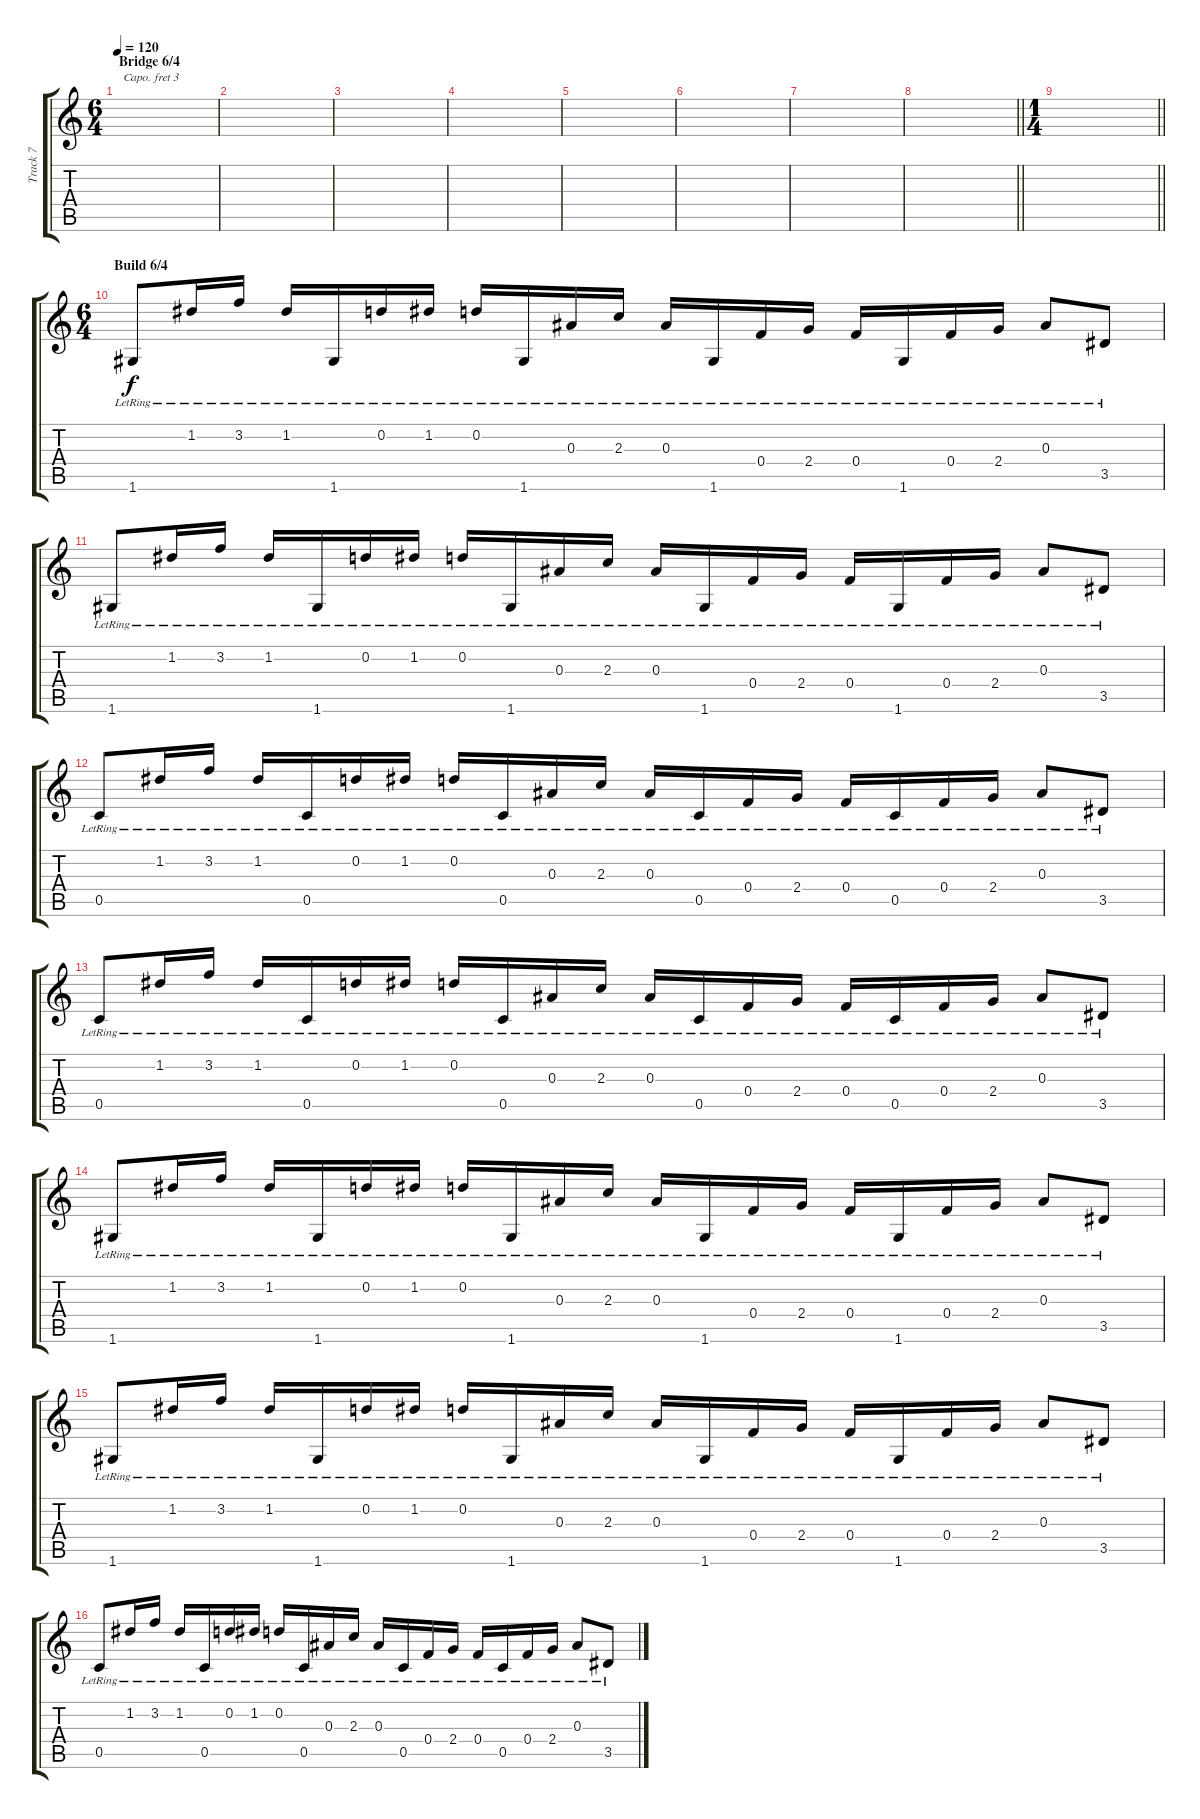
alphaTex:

\track ("Track 7" "Track 7") {instrument acousticguitarnylon}
\staff {score tabs}
\capo 3
\tuning (E4 B3 G3 D3 A2 E2) {hide}
\ts (6 4)
\section ("" "Bridge 6/4")
\tempo 120
\clef g2
\ks c
|
|
|
|
|
|
|
\barLineRight lightlight
|
\ts (1 4)
\barLineRight lightlight
|
\ts (6 4)
\section ("" "Build 6/4")
1.6{lr}.8 1.2{lr}.16 3.2{lr}.16 1.2{lr}.16 1.6{lr}.16 0.2{lr}.16 1.2{lr}.16 0.2{lr}.16 1.6{lr}.16 0.3{lr}.16 2.3{lr}.16 0.3{lr}.16 1.6{lr}.16 0.4{lr}.16 2.4{lr}.16 0.4{lr}.16 1.6{lr}.16 0.4{lr}.16 2.4{lr}.16 0.3{lr}.8 3.5{lr}.8 |
1.6{lr}.8 1.2{lr}.16 3.2{lr}.16 1.2{lr}.16 1.6{lr}.16 0.2{lr}.16 1.2{lr}.16 0.2{lr}.16 1.6{lr}.16 0.3{lr}.16 2.3{lr}.16 0.3{lr}.16 1.6{lr}.16 0.4{lr}.16 2.4{lr}.16 0.4{lr}.16 1.6{lr}.16 0.4{lr}.16 2.4{lr}.16 0.3{lr}.8 3.5{lr}.8 |
0.5{lr}.8 1.2{lr}.16 3.2{lr}.16 1.2{lr}.16 0.5{lr}.16 0.2{lr}.16 1.2{lr}.16 0.2{lr}.16 0.5{lr}.16 0.3{lr}.16 2.3{lr}.16 0.3{lr}.16 0.5{lr}.16 0.4{lr}.16 2.4{lr}.16 0.4{lr}.16 0.5{lr}.16 0.4{lr}.16 2.4{lr}.16 0.3{lr}.8 3.5{lr}.8 |
0.5{lr}.8 1.2{lr}.16 3.2{lr}.16 1.2{lr}.16 0.5{lr}.16 0.2{lr}.16 1.2{lr}.16 0.2{lr}.16 0.5{lr}.16 0.3{lr}.16 2.3{lr}.16 0.3{lr}.16 0.5{lr}.16 0.4{lr}.16 2.4{lr}.16 0.4{lr}.16 0.5{lr}.16 0.4{lr}.16 2.4{lr}.16 0.3{lr}.8 3.5{lr}.8 |
1.6{lr}.8 1.2{lr}.16 3.2{lr}.16 1.2{lr}.16 1.6{lr}.16 0.2{lr}.16 1.2{lr}.16 0.2{lr}.16 1.6{lr}.16 0.3{lr}.16 2.3{lr}.16 0.3{lr}.16 1.6{lr}.16 0.4{lr}.16 2.4{lr}.16 0.4{lr}.16 1.6{lr}.16 0.4{lr}.16 2.4{lr}.16 0.3{lr}.8 3.5{lr}.8 |
1.6{lr}.8 1.2{lr}.16 3.2{lr}.16 1.2{lr}.16 1.6{lr}.16 0.2{lr}.16 1.2{lr}.16 0.2{lr}.16 1.6{lr}.16 0.3{lr}.16 2.3{lr}.16 0.3{lr}.16 1.6{lr}.16 0.4{lr}.16 2.4{lr}.16 0.4{lr}.16 1.6{lr}.16 0.4{lr}.16 2.4{lr}.16 0.3{lr}.8 3.5{lr}.8 |
0.5{lr}.8 1.2{lr}.16 3.2{lr}.16 1.2{lr}.16 0.5{lr}.16 0.2{lr}.16 1.2{lr}.16 0.2{lr}.16 0.5{lr}.16 0.3{lr}.16 2.3{lr}.16 0.3{lr}.16 0.5{lr}.16 0.4{lr}.16 2.4{lr}.16 0.4{lr}.16 0.5{lr}.16 0.4{lr}.16 2.4{lr}.16 0.3{lr}.8 3.5{lr}.8
